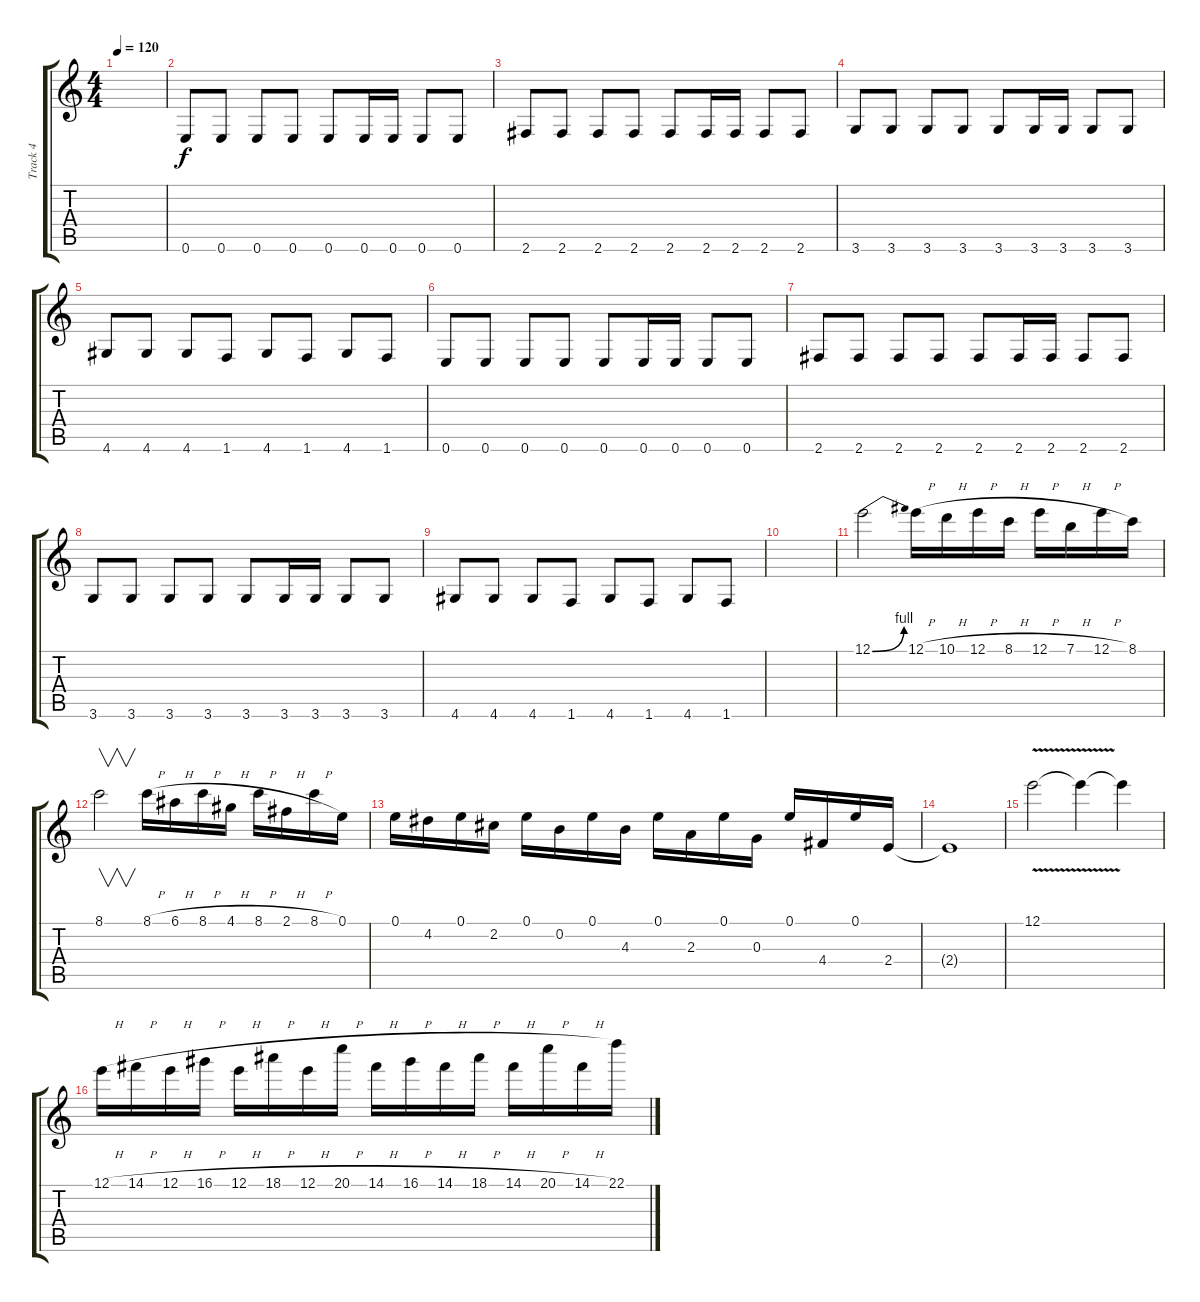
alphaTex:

\track ("Track 4" "Track 4") {instrument distortionguitar}
\staff {score tabs}
\tuning (E4 B3 G3 D3 A2 E2) {hide}
\ts (4 4)
\tempo 120
\clef g2
\ks c
|
0.6.8 0.6.8 0.6.8 0.6.8 0.6.8 0.6.16 0.6.16 0.6.8 0.6.8 |
2.6.8 2.6.8 2.6.8 2.6.8 2.6.8 2.6.16 2.6.16 2.6.8 2.6.8 |
3.6.8 3.6.8 3.6.8 3.6.8 3.6.8 3.6.16 3.6.16 3.6.8 3.6.8 |
4.6.8 4.6.8 4.6.8 1.6.8 4.6.8 1.6.8 4.6.8 1.6.8 |
0.6.8 0.6.8 0.6.8 0.6.8 0.6.8 0.6.16 0.6.16 0.6.8 0.6.8 |
2.6.8 2.6.8 2.6.8 2.6.8 2.6.8 2.6.16 2.6.16 2.6.8 2.6.8 |
3.6.8 3.6.8 3.6.8 3.6.8 3.6.8 3.6.16 3.6.16 3.6.8 3.6.8 |
4.6.8 4.6.8 4.6.8 1.6.8 4.6.8 1.6.8 4.6.8 1.6.8 |
|
12.1{be (bend 0 0 60 4)}.2 12.1{h}.16 10.1{h}.16 12.1{h}.16 8.1{h}.16 12.1{h}.16 7.1{h}.16 12.1{h}.16 8.1.16 |
8.1.2{v} 8.1{h}.16 6.1{h}.16 8.1{h}.16 4.1{h}.16 8.1{h}.16 2.1{h}.16 8.1{h}.16 0.1.16 |
0.1.16 4.2.16 0.1.16 2.2.16 0.1.16 0.2.16 0.1.16 4.3.16 0.1.16 2.3.16 0.1.16 0.3.16 0.1.16 4.4.16 0.1.16 2.4.16 |
2.4{t}.1 |
12.1{v}.2 12.1{t}.4 12.1{t}.4 |
12.1{h}.16 14.1{h}.16 12.1{h}.16 16.1{h}.16 12.1{h}.16 18.1{h}.16 12.1{h}.16 20.1{h}.16 14.1{h}.16 16.1{h}.16 14.1{h}.16 18.1{h}.16 14.1{h}.16 20.1{h}.16 14.1{h}.16 22.1{h}.16
